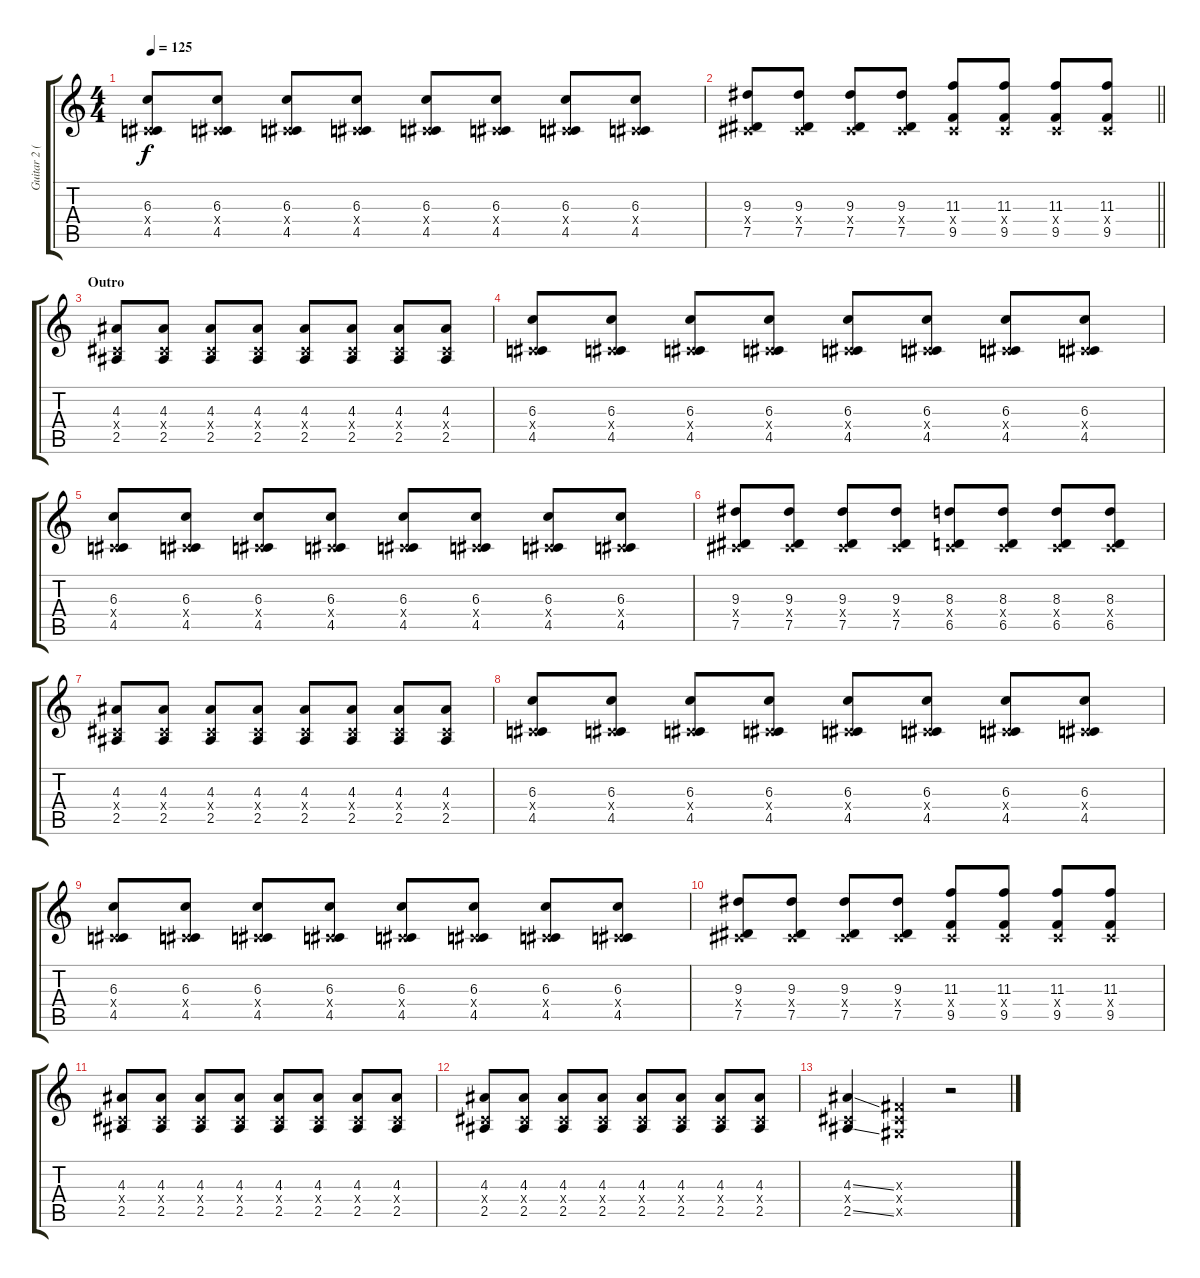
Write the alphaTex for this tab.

\track ("Guitar 2 (Rythym)" "Guitar 2 (") {solo instrument overdrivenguitar}
\staff {score tabs}
\tuning (Eb4 Bb3 Gb3 Db3 Ab2 Eb2) {hide}
\ts (4 4)
\tempo 125
\clef g2
\ks c
(6.3 0.4{x} 4.5).8{dy f} (6.3 0.4{x} 4.5).8 (6.3 0.4{x} 4.5).8 (6.3 0.4{x} 4.5).8 (6.3 0.4{x} 4.5).8 (6.3 0.4{x} 4.5).8 (6.3 0.4{x} 4.5).8 (6.3 0.4{x} 4.5).8 |
\barLineRight lightlight
(9.3 0.4{x} 7.5).8 (9.3 0.4{x} 7.5).8 (9.3 0.4{x} 7.5).8 (9.3 0.4{x} 7.5).8 (11.3 0.4{x} 9.5).8 (11.3 0.4{x} 9.5).8 (11.3 0.4{x} 9.5).8 (11.3 0.4{x} 9.5).8 |
\section ("" "Outro")
(4.3 0.4{x} 2.5).8 (4.3 0.4{x} 2.5).8 (4.3 0.4{x} 2.5).8 (4.3 0.4{x} 2.5).8 (4.3 0.4{x} 2.5).8 (4.3 0.4{x} 2.5).8 (4.3 0.4{x} 2.5).8 (4.3 0.4{x} 2.5).8 |
(6.3 0.4{x} 4.5).8 (6.3 0.4{x} 4.5).8 (6.3 0.4{x} 4.5).8 (6.3 0.4{x} 4.5).8 (6.3 0.4{x} 4.5).8 (6.3 0.4{x} 4.5).8 (6.3 0.4{x} 4.5).8 (6.3 0.4{x} 4.5).8 |
(6.3 0.4{x} 4.5).8 (6.3 0.4{x} 4.5).8 (6.3 0.4{x} 4.5).8 (6.3 0.4{x} 4.5).8 (6.3 0.4{x} 4.5).8 (6.3 0.4{x} 4.5).8 (6.3 0.4{x} 4.5).8 (6.3 0.4{x} 4.5).8 |
(9.3 0.4{x} 7.5).8 (9.3 0.4{x} 7.5).8 (9.3 0.4{x} 7.5).8 (9.3 0.4{x} 7.5).8 (8.3 0.4{x} 6.5).8 (8.3 0.4{x} 6.5).8 (8.3 0.4{x} 6.5).8 (8.3 0.4{x} 6.5).8 |
(4.3 0.4{x} 2.5).8 (4.3 0.4{x} 2.5).8 (4.3 0.4{x} 2.5).8 (4.3 0.4{x} 2.5).8 (4.3 0.4{x} 2.5).8 (4.3 0.4{x} 2.5).8 (4.3 0.4{x} 2.5).8 (4.3 0.4{x} 2.5).8 |
(6.3 0.4{x} 4.5).8 (6.3 0.4{x} 4.5).8 (6.3 0.4{x} 4.5).8 (6.3 0.4{x} 4.5).8 (6.3 0.4{x} 4.5).8 (6.3 0.4{x} 4.5).8 (6.3 0.4{x} 4.5).8 (6.3 0.4{x} 4.5).8 |
(6.3 0.4{x} 4.5).8 (6.3 0.4{x} 4.5).8 (6.3 0.4{x} 4.5).8 (6.3 0.4{x} 4.5).8 (6.3 0.4{x} 4.5).8 (6.3 0.4{x} 4.5).8 (6.3 0.4{x} 4.5).8 (6.3 0.4{x} 4.5).8 |
(9.3 0.4{x} 7.5).8 (9.3 0.4{x} 7.5).8 (9.3 0.4{x} 7.5).8 (9.3 0.4{x} 7.5).8 (11.3 0.4{x} 9.5).8 (11.3 0.4{x} 9.5).8 (11.3 0.4{x} 9.5).8 (11.3 0.4{x} 9.5).8 |
(4.3 0.4{x} 2.5).8 (4.3 0.4{x} 2.5).8 (4.3 0.4{x} 2.5).8 (4.3 0.4{x} 2.5).8 (4.3 0.4{x} 2.5).8 (4.3 0.4{x} 2.5).8 (4.3 0.4{x} 2.5).8 (4.3 0.4{x} 2.5).8 |
(4.3 0.4{x} 2.5).8 (4.3 0.4{x} 2.5).8 (4.3 0.4{x} 2.5).8 (4.3 0.4{x} 2.5).8 (4.3 0.4{x} 2.5).8 (4.3 0.4{x} 2.5).8 (4.3 0.4{x} 2.5).8 (4.3 0.4{x} 2.5).8 |
(4.3{ss} 0.4{x} 2.5{ss}).4 (0.3{x} 0.4{x} 0.5{x}).4 r.2
